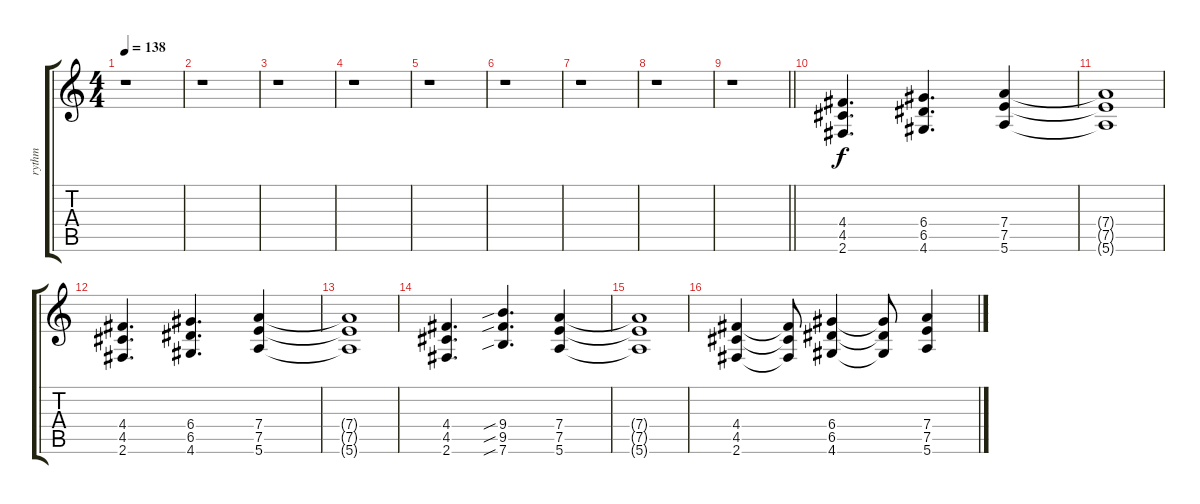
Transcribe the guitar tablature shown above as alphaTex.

\track ("rythm" "rythm") {instrument overdrivenguitar}
\staff {score tabs}
\tuning (E4 B3 G3 D3 A2 E2) {hide}
\ts (4 4)
\tempo 138
\clef g2
\ks c
r.1{dy f} |
r.1 |
r.1 |
r.1 |
r.1 |
r.1 |
r.1 |
r.1 |
\barLineRight lightlight
r.1 |
(4.4 4.5 2.6).4{d} (6.4 6.5 4.6).4{d} (7.4 7.5 5.6).4 |
(7.4{t} 7.5{t} 5.6{t}).1 |
(4.4 4.5 2.6).4{d} (6.4 6.5 4.6).4{d} (7.4 7.5 5.6).4 |
(7.4{t} 7.5{t} 5.6{t}).1 |
(4.4 4.5 2.6).4{d} (9.4{sib} 9.5{sib} 7.6{sib}).4{d} (7.4 7.5 5.6).4 |
(7.4{t} 7.5{t} 5.6{t}).1 |
(4.4 4.5 2.6).4 (4.4{t} 4.5{t} 2.6{t}).8 (6.4 6.5 4.6).4 (6.4{t} 6.5{t} 4.6{t}).8 (7.4 7.5 5.6).4
